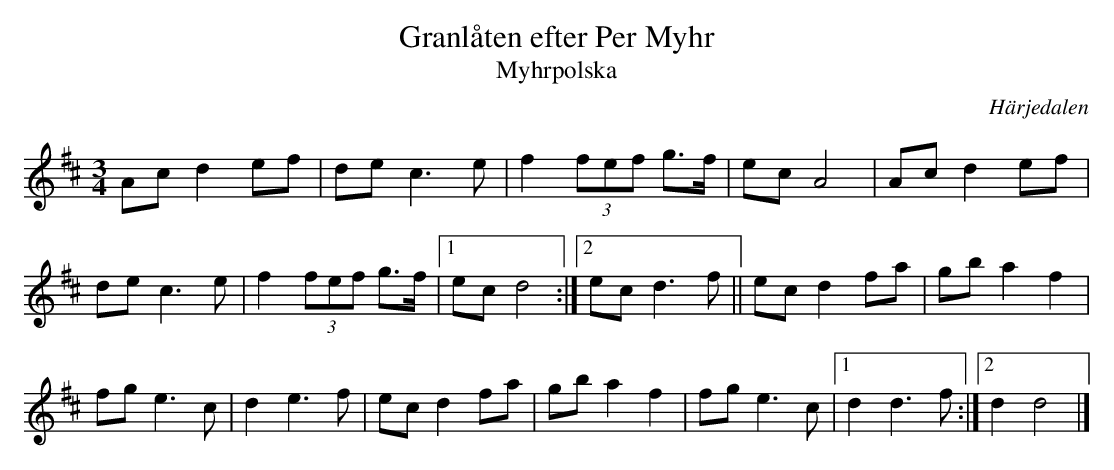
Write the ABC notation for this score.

X:1
T:Granlåten efter Per Myhr
T:Myhrpolska
O:Härjedalen
M:3/4
L:1/8
K:D
Ac d2 ef | de c3 e | f2 (3fef g>f | ec A4 | Ac d2 ef |
de c3 e | f2 (3fef g>f |1 ec d4 :|2 ec d3 f || ec d2 fa | gb a2 f2 |
fg e3 c | d2 e3 f | ec d2 fa | gb a2 f2 | fg e3 c |1 d2 d3 f :|2 d2 d4 |]
